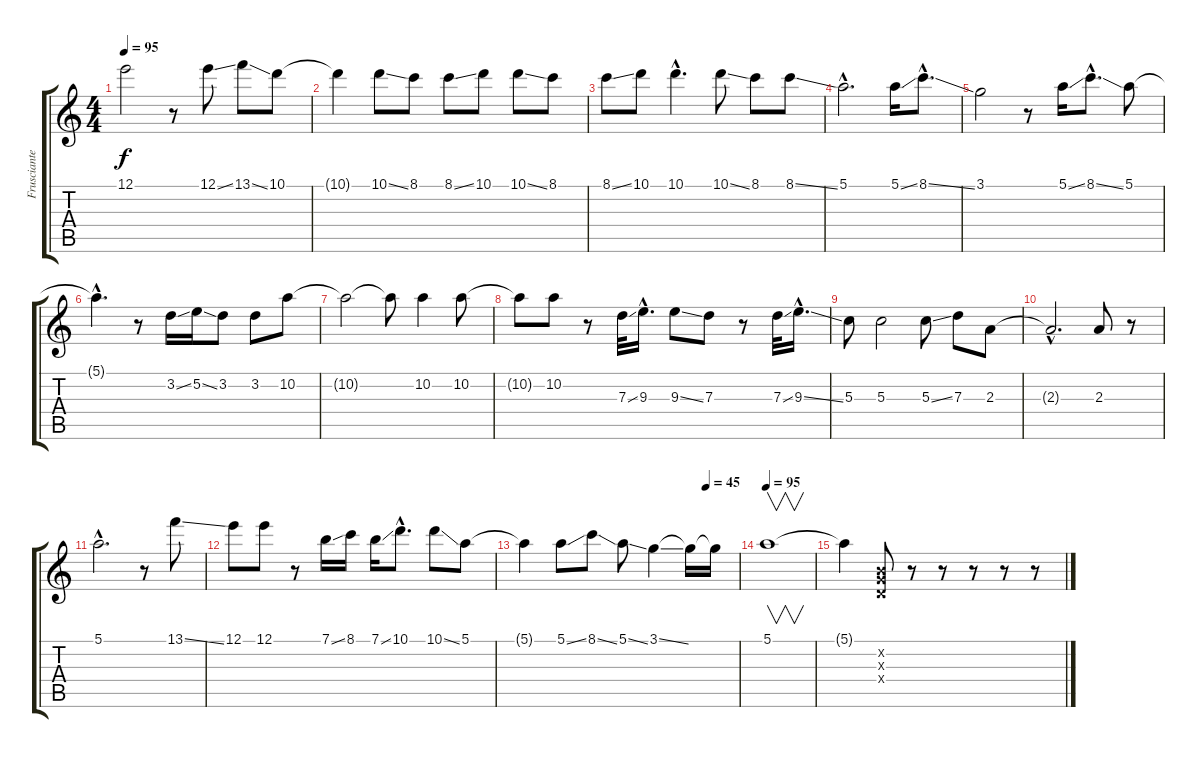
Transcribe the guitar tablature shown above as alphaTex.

\track ("Frusciante - Solos" "Frusciante") {instrument electricguitarjazz}
\staff {score tabs}
\tuning (E4 B3 G3 D3 A2 E2) {hide}
\ts (4 4)
\tempo 95
\clef g2
\ks c
12.1{t}.2{dy f} r.8 12.1{ss}.8 13.1{ss}.8 10.1.8 |
10.1{t}.4 10.1{ss}.8 8.1.8 8.1{ss}.8 10.1.8 10.1{ss}.8 8.1.8 |
8.1{ss}.8 10.1.8 10.1{hac}.4{d} 10.1{ss}.8 8.1.8 8.1{ss}.8 |
5.1{hac}.2{d} 5.1{ss}.16 8.1{ss hac}.8{d} |
3.1.2 r.8 5.1{ss}.16 8.1{ss hac}.8{d} 5.1.8 |
5.1{hac t}.4{d} r.8 3.2{ss}.16 5.2{ss}.16 3.2.8 3.2.8 10.2.8 |
10.2{t}.2 10.2{t}.8 10.2.4 10.2.8 |
10.2{t}.8 10.2.8 r.8 7.3{ss}.32 9.3{hac}.16{d} 9.3{ss}.8 7.3.8 r.8 7.3{ss}.32 9.3{ss hac}.16{d} |
5.3.8 5.3.2 5.3{ss}.8 7.3.8 2.3.8 |
2.3{hac t}.2{d} 2.3.8 r.8 |
5.1{hac}.2{d} r.8 13.1{ss}.8 |
12.1.8 12.1.8 r.8 7.1{ss}.16 8.1.16 7.1{ss}.16 10.1{hac}.8{d} 10.1{ss}.8 5.1.8 |
\tempo (45 0.85)
5.1{t}.4 5.1{ss}.8 8.1{ss}.8 5.1{ss}.8 3.1{ss}.4 3.1{t}.16 3.1{t}.16 |
\tempo 95
5.1.1{v} |
5.1{t}.4 (0.2{x} 0.3{x} 0.4{x}).8 r.8 r.8 r.8 r.8 r.8
